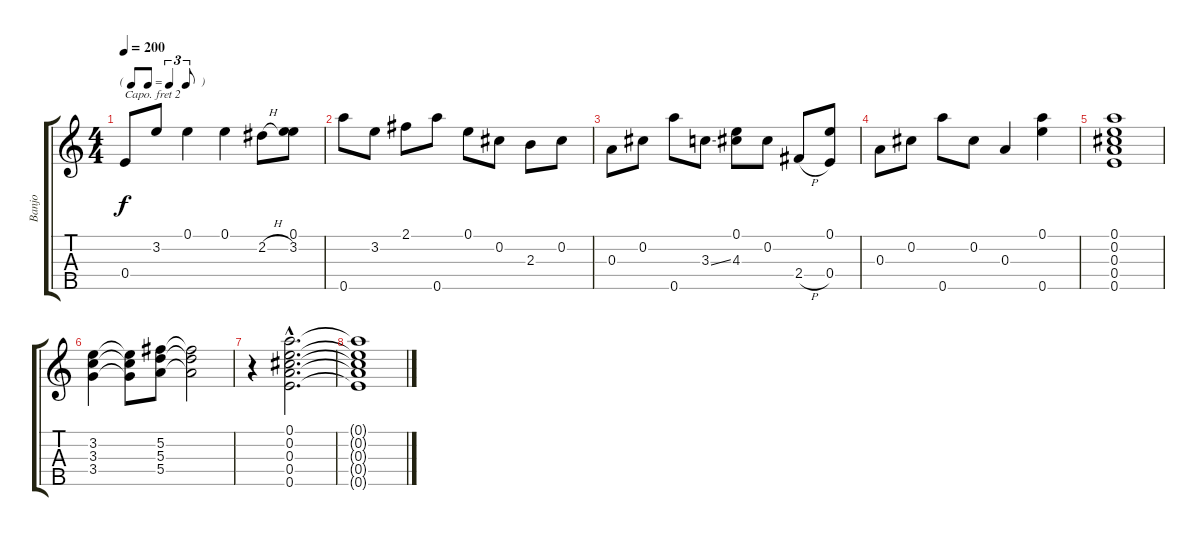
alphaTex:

\track ("Banjo" "Banjo") {instrument banjo}
\staff {score tabs}
\capo 2
\tuning (D4 B3 G3 D3 G4) {hide}
\displaytranspose 12
\ts (4 4)
\tf triplet8th
\tempo 200
\clef g2
\ks c
0.4.8{dy f} 3.2.8 0.1.4 0.1.4 2.2{h}.8 (0.1 3.2).8 |
0.5.8 3.2.8 2.1.8 0.5.8 0.1.8 0.2.8 2.3.8 0.2.8 |
0.3.8 0.2.8 0.5.8 3.3{ss}.8 (0.1 4.3).8 0.2.8 2.4{h}.8 (0.1 0.4).8 |
0.3.8 0.2.8 0.5.8 0.2.8 0.3.4 (0.1 0.5).4 |
(0.1 0.2 0.3 0.4 0.5).1 |
(3.2 3.3 3.4).4 (3.2{t} 3.3{t} 3.4{t}).8 (5.2 5.3 5.4).8 (5.2{t} 5.3{t} 5.4{t}).2 |
r.4 (0.1{hac} 0.2{hac} 0.3{hac} 0.4{hac} 0.5{hac}).2{d} |
(0.1{t} 0.2{t} 0.3{t} 0.4{t} 0.5{t}).1
